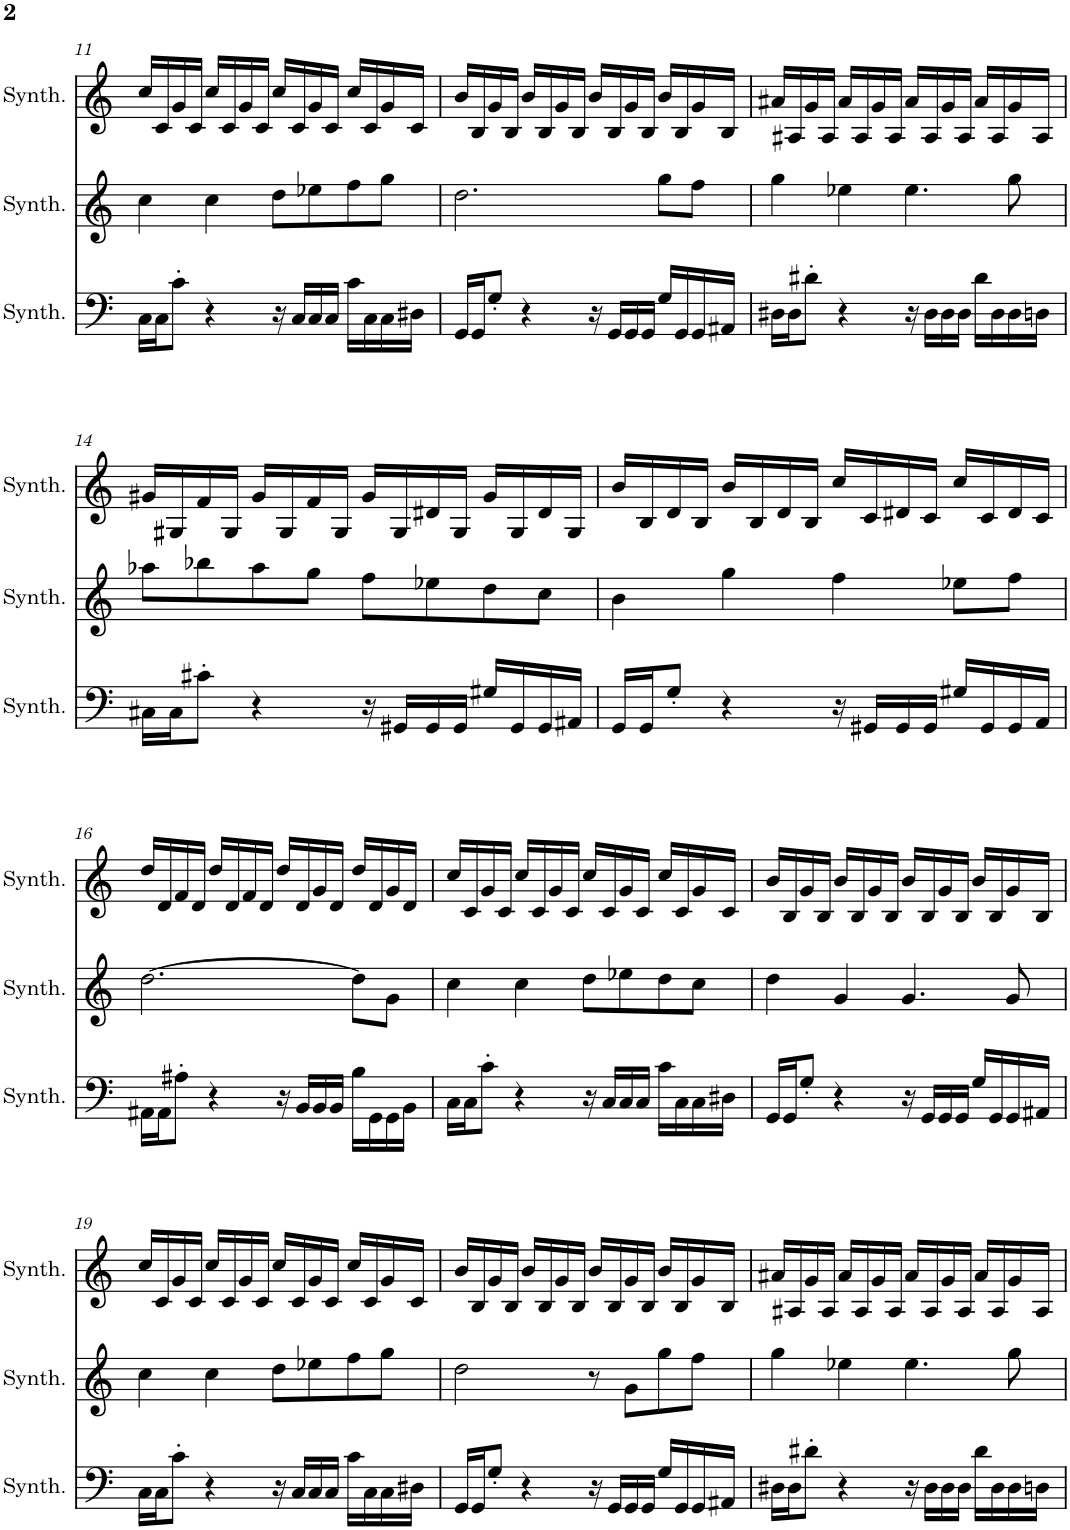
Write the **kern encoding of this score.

**kern	**kern	**kern
*part3	*part2	*part1
*staff3	*staff2	*staff1
*I"Saw Synthesizer	*I"Saw Synthesizer	*I"Saw Synthesizer
*I'Synth.	*I'Synth.	*I'Synth.
!!LO:PB:g=z
*clefF4	*clefG2	*clefG2
*k[]	*k[]	*k[]
*M4/4	*M4/4	*M4/4
=11	=11	=11
16C\LL	4cc\	16cc/LL
16C\J	.	16c/
8c'\J	.	16g/
.	.	16c/JJ
4r	4cc\	16cc/LL
.	.	16c/
.	.	16g/
.	.	16c/JJ
16r	8dd\L	16cc/LL
16C/LL	.	16c/
16C/	8ee-X\	16g/
16C/JJ	.	16c/JJ
16c\LL	8ff\	16cc/LL
16C\	.	16c/
16C\	8gg\J	16g/
16D#X\JJ	.	16c/JJ
=12	=12	=12
16GG/LL	2.dd\	16b/LL
16GG/J	.	16B/
8G'/J	.	16g/
.	.	16B/JJ
4r	.	16b/LL
.	.	16B/
.	.	16g/
.	.	16B/JJ
16r	.	16b/LL
16GG/LL	.	16B/
16GG/	.	16g/
16GG/JJ	.	16B/JJ
16G/LL	8gg\L	16b/LL
16GG/	.	16B/
16GG/	8ff\J	16g/
16AA#X/JJ	.	16B/JJ
=13	=13	=13
16D#X\LL	4gg\	16a#X/LL
16D#\J	.	16A#X/
8d#X'\J	.	16g/
.	.	16A#/JJ
4r	4ee-X\	16a#/LL
.	.	16A#/
.	.	16g/
.	.	16A#/JJ
16r	4.ee-\	16a#/LL
16D#\LL	.	16A#/
16D#\	.	16g/
16D#\JJ	.	16A#/JJ
16d#\LL	.	16a#/LL
16D#\	.	16A#/
16D#\	8gg\	16g/
16Dn\JJ	.	16A#/JJ
!!LO:LB:g=z
=14	=14	=14
16C#X\LL	8aa-X\L	16g#X/LL
16C#\J	.	16G#X/
8c#X'\J	8bb-X\	16f/
.	.	16G#/JJ
4r	8aa-\	16g#/LL
.	.	16G#/
.	8gg\J	16f/
.	.	16G#/JJ
16r	8ff\L	16g#/LL
16GG#X/LL	.	16G#/
16GG#/	8ee-X\	16d#X/
16GG#/JJ	.	16G#/JJ
16G#X/LL	8dd\	16g#/LL
16GG#/	.	16G#/
16GG#/	8cc\J	16d#/
16AA#X/JJ	.	16G#/JJ
=15	=15	=15
16GG/LL	4b\	16b/LL
16GG/J	.	16B/
8G'/J	.	16d/
.	.	16B/JJ
4r	4gg\	16b/LL
.	.	16B/
.	.	16d/
.	.	16B/JJ
16r	4ff\	16cc/LL
16GG#X/LL	.	16c/
16GG#/	.	16d#X/
16GG#/JJ	.	16c/JJ
16G#X/LL	8ee-X\L	16cc/LL
16GG#/	.	16c/
16GG#/	8ff\J	16d#/
16AA/JJ	.	16c/JJ
!!LO:LB:g=z
=16	=16	=16
16AA#X\LL	[2.dd\	16dd/LL
16AA#\J	.	16d/
8A#X'\J	.	16f/
.	.	16d/JJ
4r	.	16dd/LL
.	.	16d/
.	.	16f/
.	.	16d/JJ
16r	.	16dd/LL
16BB/LL	.	16d/
16BB/	.	16g/
16BB/JJ	.	16d/JJ
16B\LL	8dd\L]	16dd/LL
16GG\	.	16d/
16GG\	8g\J	16g/
16BB\JJ	.	16d/JJ
=17	=17	=17
16C\LL	4cc\	16cc/LL
16C\J	.	16c/
8c'\J	.	16g/
.	.	16c/JJ
4r	4cc\	16cc/LL
.	.	16c/
.	.	16g/
.	.	16c/JJ
16r	8dd\L	16cc/LL
16C/LL	.	16c/
16C/	8ee-X\	16g/
16C/JJ	.	16c/JJ
16c\LL	8dd\	16cc/LL
16C\	.	16c/
16C\	8cc\J	16g/
16D#X\JJ	.	16c/JJ
=18	=18	=18
16GG/LL	4dd\	16b/LL
16GG/J	.	16B/
8G'/J	.	16g/
.	.	16B/JJ
4r	4g/	16b/LL
.	.	16B/
.	.	16g/
.	.	16B/JJ
16r	4.g/	16b/LL
16GG/LL	.	16B/
16GG/	.	16g/
16GG/JJ	.	16B/JJ
16G/LL	.	16b/LL
16GG/	.	16B/
16GG/	8g/	16g/
16AA#X/JJ	.	16B/JJ
!!LO:LB:g=z
=19	=19	=19
16C\LL	4cc\	16cc/LL
16C\J	.	16c/
8c'\J	.	16g/
.	.	16c/JJ
4r	4cc\	16cc/LL
.	.	16c/
.	.	16g/
.	.	16c/JJ
16r	8dd\L	16cc/LL
16C/LL	.	16c/
16C/	8ee-X\	16g/
16C/JJ	.	16c/JJ
16c\LL	8ff\	16cc/LL
16C\	.	16c/
16C\	8gg\J	16g/
16D#X\JJ	.	16c/JJ
=20	=20	=20
16GG/LL	2dd\	16b/LL
16GG/J	.	16B/
8G'/J	.	16g/
.	.	16B/JJ
4r	.	16b/LL
.	.	16B/
.	.	16g/
.	.	16B/JJ
16r	8r	16b/LL
16GG/LL	.	16B/
16GG/	8g\L	16g/
16GG/JJ	.	16B/JJ
16G/LL	8gg\	16b/LL
16GG/	.	16B/
16GG/	8ff\J	16g/
16AA#X/JJ	.	16B/JJ
=21	=21	=21
16D#X\LL	4gg\	16a#X/LL
16D#\J	.	16A#X/
8d#X'\J	.	16g/
.	.	16A#/JJ
4r	4ee-X\	16a#/LL
.	.	16A#/
.	.	16g/
.	.	16A#/JJ
16r	4.ee-\	16a#/LL
16D#\LL	.	16A#/
16D#\	.	16g/
16D#\JJ	.	16A#/JJ
16d#\LL	.	16a#/LL
16D#\	.	16A#/
16D#\	8gg\	16g/
16Dn\JJ	.	16A#/JJ
=	=	=
*-	*-	*-
